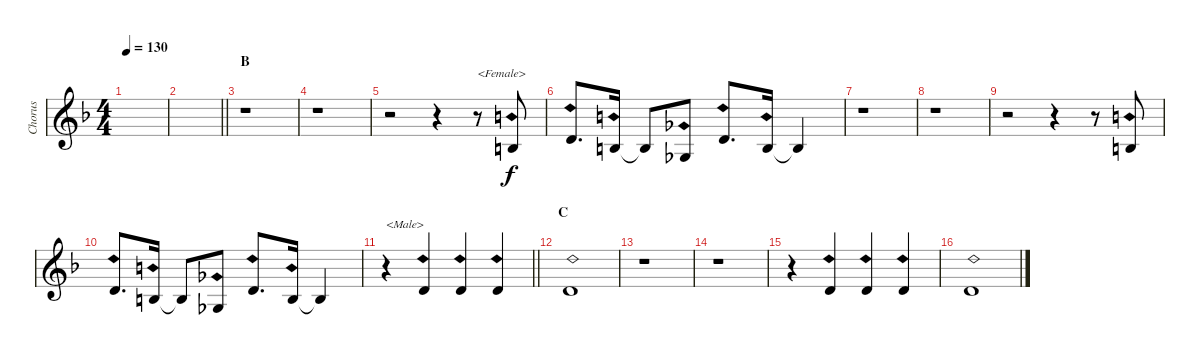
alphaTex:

\track ("Chorus" "Chorus") {instrument pad1newage}
\staff {score}
\tuning (Db4 Ab3 E3 B2 Gb2 Db2) {hide}
\ts (4 4)
\tempo 130
\clef g2
\ks f
|
\barLineRight lightlight
|
\section ("" "B")
r.1 |
r.1 |
r.2 r.4 r.8{txt "<Female>"} 3.2{sh 12}.8 |
1.1{sh 12}.8{d} 3.2{sh 12}.16 3.2{t}.8 2.3{sh 12}.8 1.1{sh 12}.8{d} 3.2{sh 12}.16 3.2{t}.4 |
r.1 |
r.1 |
r.2 r.4 r.8 3.2{sh 12}.8 |
1.1{sh 12}.8{d} 3.2{sh 12}.16 3.2{t}.8 2.3{sh 12}.8 1.1{sh 12}.8{d} 3.2{sh 12}.16 3.2{t}.4 |
\barLineRight lightlight
r.4{txt "<Male>" instrument lead6voice} 1.1{sh 12}.4 1.1{sh 12}.4 1.1{sh 12}.4 |
\section ("" "C")
1.1{sh 12}.1 |
r.1 |
r.1 |
r.4 1.1{sh 12}.4 1.1{sh 12}.4 1.1{sh 12}.4 |
1.1{sh 12}.1
